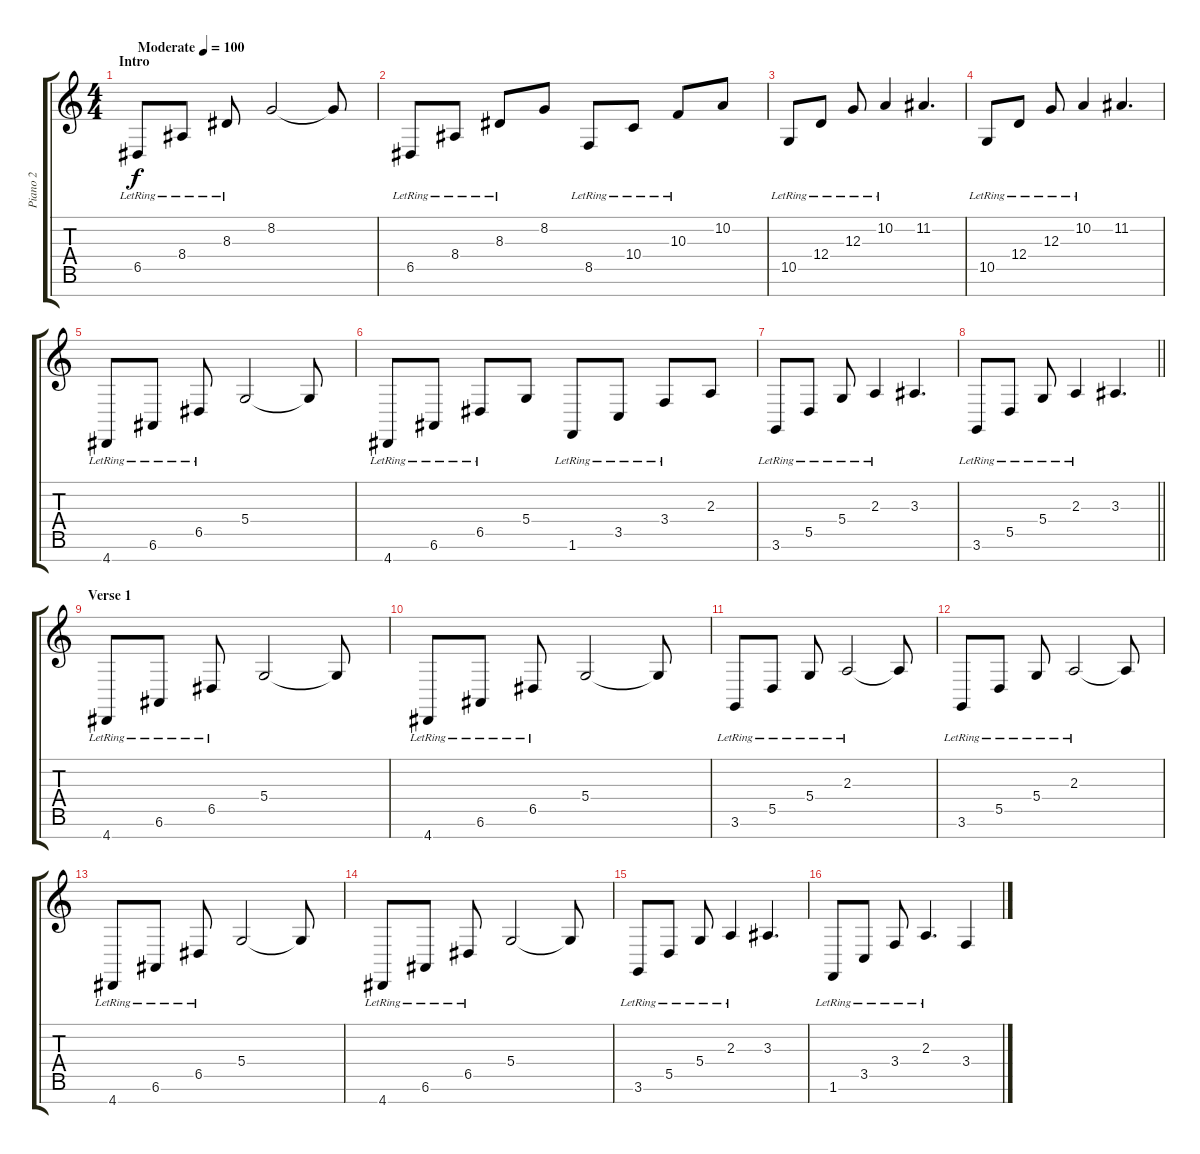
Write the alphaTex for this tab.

\track ("Piano 2" "Piano 2") {instrument acousticgrandpiano}
\staff {score tabs}
\tuning (E4 B3 G3 D3 A2 E2 B1) {hide}
\ts (4 4)
\section ("" "Intro")
\tempo (100 "Moderate")
\clef g2
\ks c
6.5{lr}.8{dy f instrument acousticgrandpiano} 8.4{lr}.8 8.3{lr}.8 8.2.2 8.2{t}.8 |
6.5{lr}.8 8.4{lr}.8 8.3{lr}.8 8.2.8 8.5{lr}.8 10.4{lr}.8 10.3{lr}.8 10.2.8 |
10.5{lr}.8 12.4{lr}.8 12.3{lr}.8 10.2{lr}.4 11.2.4{d} |
10.5{lr}.8 12.4{lr}.8 12.3{lr}.8 10.2{lr}.4 11.2.4{d} |
4.7{lr}.8 6.6{lr}.8 6.5{lr}.8 5.4.2 5.4{t}.8 |
4.7{lr}.8 6.6{lr}.8 6.5{lr}.8 5.4.8 1.6{lr}.8 3.5{lr}.8 3.4{lr}.8 2.3.8 |
3.6{lr}.8 5.5{lr}.8 5.4{lr}.8 2.3{lr}.4 3.3.4{d} |
\barLineRight lightlight
3.6{lr}.8 5.5{lr}.8 5.4{lr}.8 2.3{lr}.4 3.3.4{d} |
\section ("" "Verse 1")
4.7{lr}.8 6.6{lr}.8 6.5{lr}.8 5.4.2 5.4{t}.8 |
4.7{lr}.8 6.6{lr}.8 6.5{lr}.8 5.4.2 5.4{t}.8 |
3.6{lr}.8 5.5{lr}.8 5.4{lr}.8 2.3{lr}.2 2.3{t}.8 |
3.6{lr}.8 5.5{lr}.8 5.4{lr}.8 2.3{lr}.2 2.3{t}.8 |
4.7{lr}.8 6.6{lr}.8 6.5{lr}.8 5.4.2 5.4{t}.8 |
4.7{lr}.8 6.6{lr}.8 6.5{lr}.8 5.4.2 5.4{t}.8 |
3.6{lr}.8 5.5{lr}.8 5.4{lr}.8 2.3{lr}.4 3.3.4{d} |
1.6{lr}.8 3.5{lr}.8 3.4{lr}.8 2.3{lr}.4{d} 3.4.4
